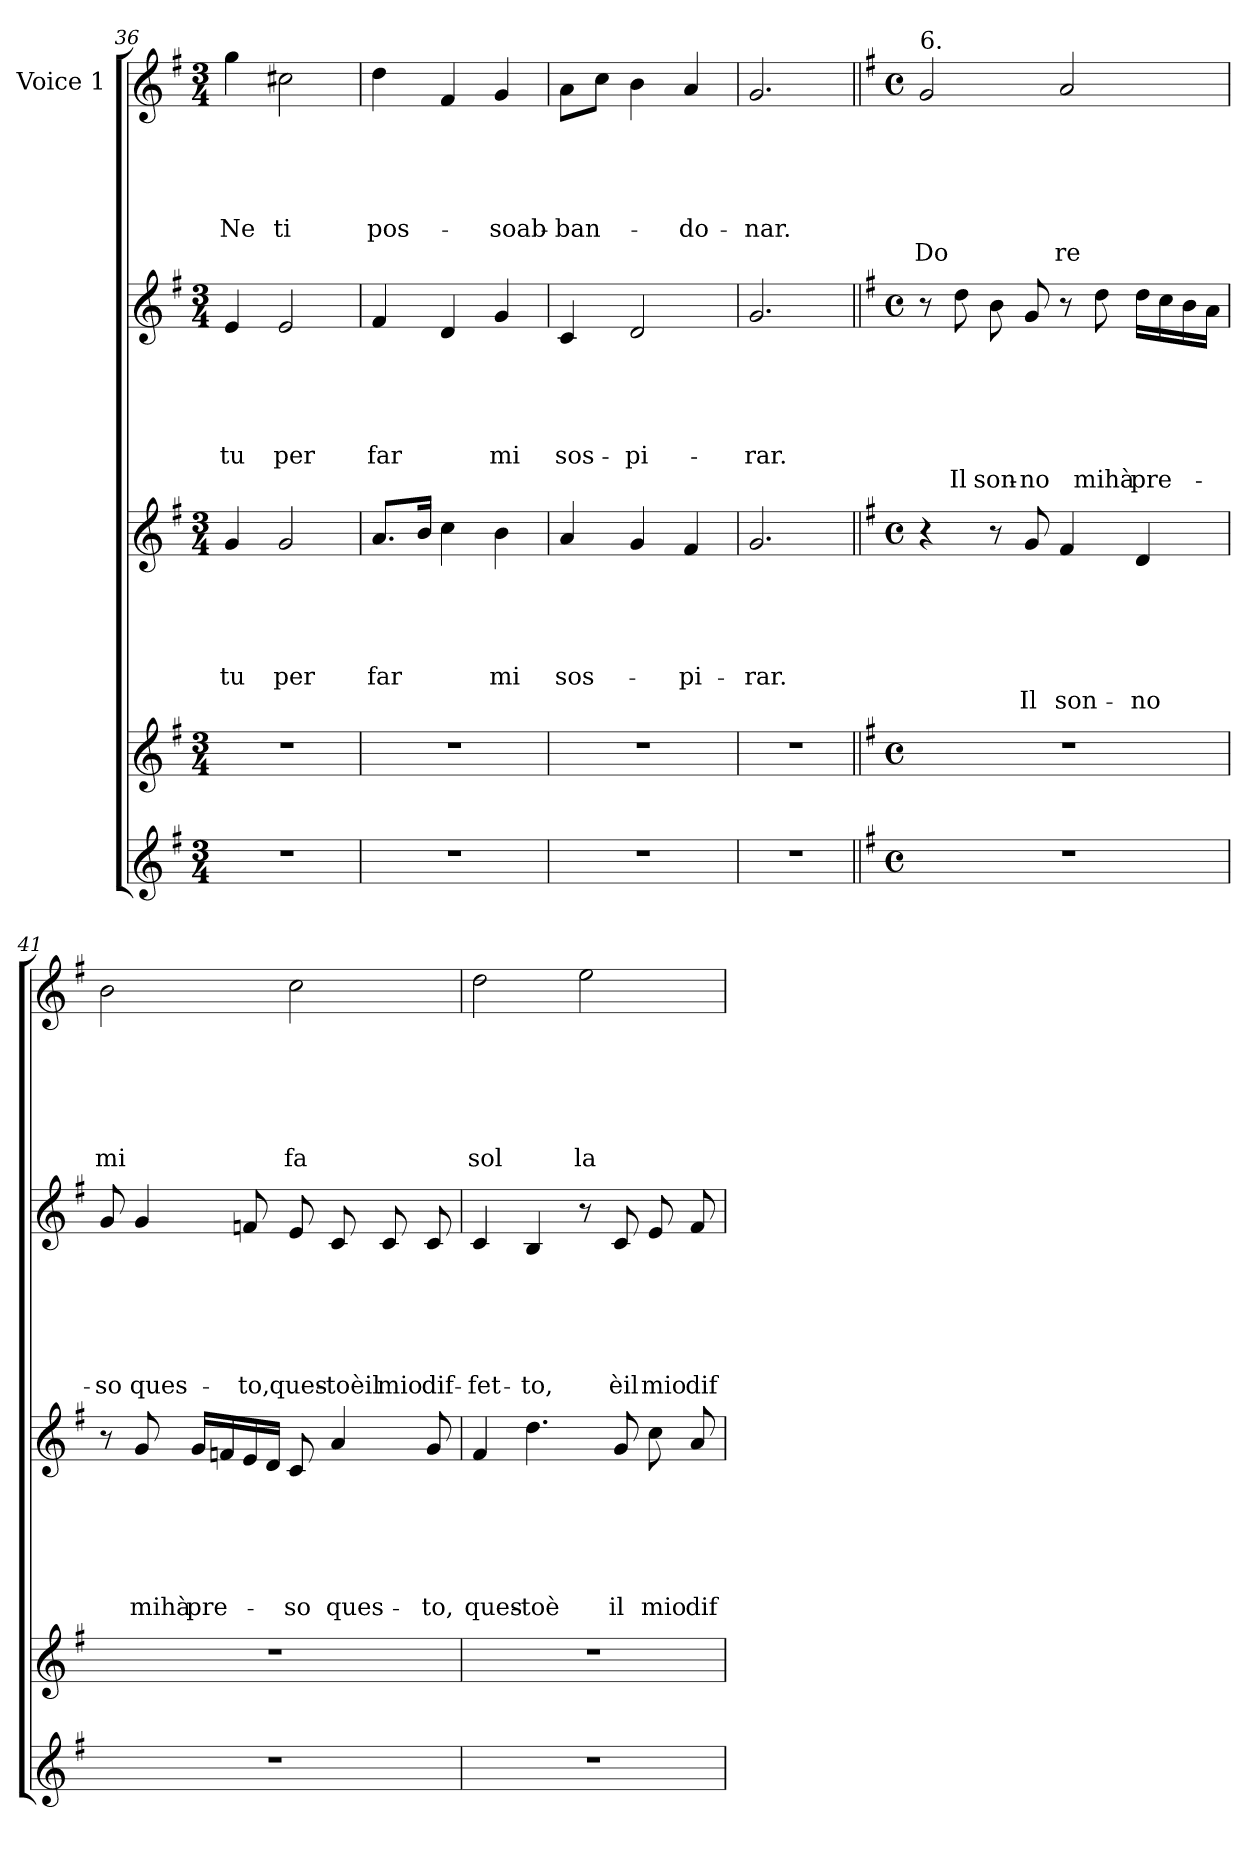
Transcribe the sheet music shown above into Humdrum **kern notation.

**kern	**kern	**kern	**text	**text	**text	**text	**text	**text	**kern	**text	**text	**text	**text	**text	**text	**kern	**text	**text	**text	**text	**text	**text
*part5	*part4	*part3	*part3	*part3	*part3	*part3	*part3	*part3	*part2	*part2	*part2	*part2	*part2	*part2	*part2	*part1	*part1	*part1	*part1	*part1	*part1	*part1
*staff5	*staff4	*staff3	*staff3	*staff3	*staff3	*staff3	*staff3	*staff3	*staff2	*staff2	*staff2	*staff2	*staff2	*staff2	*staff2	*staff1	*staff1	*staff1	*staff1	*staff1	*staff1	*staff1
*	*	*	*	*	*	*	*	*	*	*	*	*	*	*	*	*I"Voice 1	*	*	*	*	*	*
*clefG2	*clefG2	*clefG2	*	*	*	*	*	*	*clefG2	*	*	*	*	*	*	*clefG2	*	*	*	*	*	*
*k[f#]	*k[f#]	*k[f#]	*	*	*	*	*	*	*k[f#]	*	*	*	*	*	*	*k[f#]	*	*	*	*	*	*
*G:	*G:	*G:	*	*	*	*	*	*	*G:	*	*	*	*	*	*	*G:	*	*	*	*	*	*
*M3/4	*M3/4	*M3/4	*	*	*	*	*	*	*M3/4	*	*	*	*	*	*	*M3/4	*	*	*	*	*	*
=36	=36	=36	=36	=36	=36	=36	=36	=36	=36	=36	=36	=36	=36	=36	=36	=36	=36	=36	=36	=36	=36	=36
2.r	2.r	4g/	.	.	.	.	tu	.	4e/	.	.	.	.	tu	.	4gg\	.	.	.	.	Ne	.
.	.	2g/	.	.	.	.	per	.	2e/	.	.	.	.	per	.	2cc#X\	.	.	.	.	ti	.
=37	=37	=37	=37	=37	=37	=37	=37	=37	=37	=37	=37	=37	=37	=37	=37	=37	=37	=37	=37	=37	=37	=37
2.r	2.r	8.a/L	.	.	.	.	far	.	4f#/	.	.	.	.	far	.	4dd\	.	.	.	.	pos-	.
.	.	16b/Jk	.	.	.	.	.	.	.	.	.	.	.	.	.	.	.	.	.	.	.	.
.	.	4cc\	.	.	.	.	.	.	4d/	.	.	.	.	.	.	4f#/	.	.	.	.	.	.
.	.	4b\	.	.	.	.	mi	.	4g/	.	.	.	.	mi	.	4g/	.	.	.	.	-soab-	.
=38	=38	=38	=38	=38	=38	=38	=38	=38	=38	=38	=38	=38	=38	=38	=38	=38	=38	=38	=38	=38	=38	=38
2.r	2.r	4a/	.	.	.	.	sos-	.	4c/	.	.	.	.	sos-	.	8a\L	.	.	.	.	-ban-	.
.	.	.	.	.	.	.	.	.	.	.	.	.	.	.	.	8cc\J	.	.	.	.	.	.
.	.	4g/	.	.	.	.	.	.	2d/	.	.	.	.	-pi-	.	4b\	.	.	.	.	.	.
.	.	4f#/	.	.	.	.	-pi-	.	.	.	.	.	.	.	.	4a/	.	.	.	.	-do-	.
=39	=39	=39	=39	=39	=39	=39	=39	=39	=39	=39	=39	=39	=39	=39	=39	=39	=39	=39	=39	=39	=39	=39
2.r	2.r	2.g/	.	.	.	.	-rar.	.	2.g/	.	.	.	.	-rar.	.	2.g/	.	.	.	.	-nar.	.
!!LO:LB:g=z
=40||	=40||	=40||	=40||	=40||	=40||	=40||	=40||	=40||	=40||	=40||	=40||	=40||	=40||	=40||	=40||	=40||	=40||	=40||	=40||	=40||	=40||	=40||
*k[f#]	*k[f#]	*k[f#]	*	*	*	*	*	*	*k[f#]	*	*	*	*	*	*	*k[f#]	*	*	*	*	*	*
*G:	*G:	*G:	*	*	*	*	*	*	*G:	*	*	*	*	*	*	*G:	*	*	*	*	*	*
*M4/4	*M4/4	*M4/4	*	*	*	*	*	*	*M4/4	*	*	*	*	*	*	*M4/4	*	*	*	*	*	*
*met(c)	*met(c)	*met(c)	*	*	*	*	*	*	*met(c)	*	*	*	*	*	*	*met(c)	*	*	*	*	*	*
!	!	!	!	!	!	!	!	!	!	!	!	!	!	!	!	!LO:TX:a:t=6.	!	!	!	!	!	!
1r	1r	4r	.	.	.	.	.	.	8r	.	.	.	.	.	.	2g/	.	.	.	.	.	Do
.	.	.	.	.	.	.	.	.	8dd\	.	.	.	.	.	Il	.	.	.	.	.	.	.
.	.	8r	.	.	.	.	.	.	8b\	.	.	.	.	.	son-	.	.	.	.	.	.	.
.	.	8g/	.	.	.	.	.	Il	8g/	.	.	.	.	.	-no	.	.	.	.	.	.	.
.	.	4f#/	.	.	.	.	.	son-	8r	.	.	.	.	.	.	2a/	.	.	.	.	.	re
.	.	.	.	.	.	.	.	.	8dd\	.	.	.	.	.	mihà	.	.	.	.	.	.	.
.	.	4d/	.	.	.	.	.	-no	16dd\LL	.	.	.	.	.	pre-	.	.	.	.	.	.	.
.	.	.	.	.	.	.	.	.	16cc\	.	.	.	.	.	.	.	.	.	.	.	.	.
.	.	.	.	.	.	.	.	.	16b\	.	.	.	.	.	.	.	.	.	.	.	.	.
.	.	.	.	.	.	.	.	.	16a\JJ	.	.	.	.	.	.	.	.	.	.	.	.	.
=41	=41	=41	=41	=41	=41	=41	=41	=41	=41	=41	=41	=41	=41	=41	=41	=41	=41	=41	=41	=41	=41	=41
1r	1r	8r	.	.	.	.	.	.	8g/	.	.	.	.	.	-so	2b\	.	.	.	.	.	mi
.	.	8g/	.	.	.	.	.	mihà	4g/	.	.	.	.	.	ques-	.	.	.	.	.	.	.
.	.	16g/LL	.	.	.	.	.	pre-	.	.	.	.	.	.	.	.	.	.	.	.	.	.
.	.	16fn/	.	.	.	.	.	.	.	.	.	.	.	.	.	.	.	.	.	.	.	.
.	.	16e/	.	.	.	.	.	.	8fn/	.	.	.	.	.	-to,	.	.	.	.	.	.	.
.	.	16d/JJ	.	.	.	.	.	.	.	.	.	.	.	.	.	.	.	.	.	.	.	.
.	.	8c/	.	.	.	.	.	-so	8e/	.	.	.	.	.	ques-	2cc\	.	.	.	.	.	fa
.	.	4a/	.	.	.	.	.	ques-	8c/	.	.	.	.	.	-toèil	.	.	.	.	.	.	.
.	.	.	.	.	.	.	.	.	8c/	.	.	.	.	.	mio	.	.	.	.	.	.	.
.	.	8g/	.	.	.	.	.	-to,	8c/	.	.	.	.	.	dif-	.	.	.	.	.	.	.
=42	=42	=42	=42	=42	=42	=42	=42	=42	=42	=42	=42	=42	=42	=42	=42	=42	=42	=42	=42	=42	=42	=42
1r	1r	4f#/	.	.	.	.	.	ques-	4c/	.	.	.	.	.	-fet-	2dd\	.	.	.	.	.	sol
.	.	4.dd\	.	.	.	.	.	-toè	4B/	.	.	.	.	.	-to,	.	.	.	.	.	.	.
.	.	.	.	.	.	.	.	.	8r	.	.	.	.	.	.	2ee\	.	.	.	.	.	la
.	.	8g/	.	.	.	.	.	il	8c/	.	.	.	.	.	èil	.	.	.	.	.	.	.
.	.	8cc\	.	.	.	.	.	mio	8e/	.	.	.	.	.	mio	.	.	.	.	.	.	.
.	.	8a/	.	.	.	.	.	dif-	8f#/	.	.	.	.	.	dif-	.	.	.	.	.	.	.
=	=	=	=	=	=	=	=	=	=	=	=	=	=	=	=	=	=	=	=	=	=	=
*-	*-	*-	*-	*-	*-	*-	*-	*-	*-	*-	*-	*-	*-	*-	*-	*-	*-	*-	*-	*-	*-	*-
